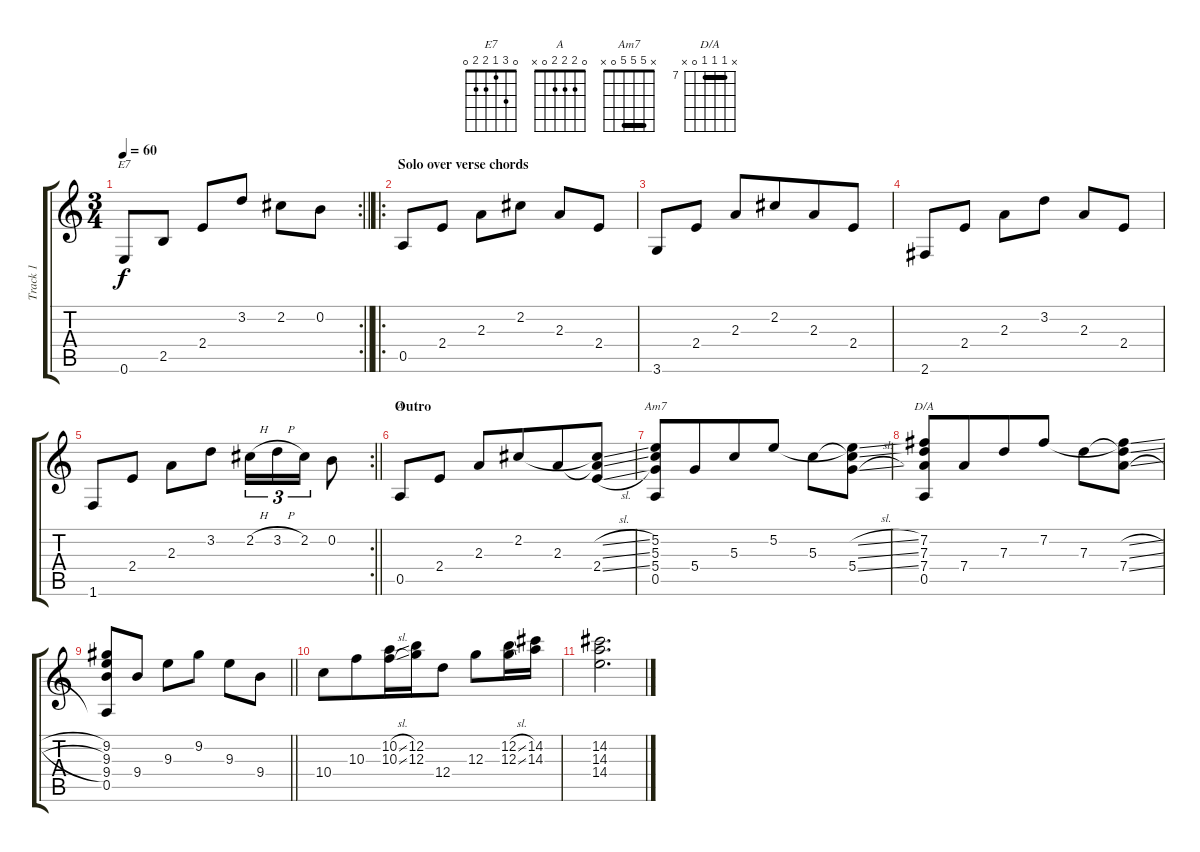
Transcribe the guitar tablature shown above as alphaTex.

\track ("Track 1" "Track 1") {instrument acousticguitarsteel}
\staff {score tabs}
\tuning (E4 B3 G3 D3 A2 E2) {hide}
\chord ("E7" 0 3 1 2 2 0)
\chord ("A" 0 2 2 2 0 x)
\chord ("Am7" x 5 5 5 0 x) {barre 5}
\chord ("D/A" x 7 7 7 0 x) {firstfret 7 barre 7}
\rc 2
\ts (3 4)
\tempo 60
\clef g2
\barLineRight lightlight
\ks c
0.6.8{ch "E7" dy f} 2.5.8 2.4.8 3.2.8 2.2.8 0.2.8 |
\ro
\section ("" "Solo over verse chords")
0.5.8{beam merge} 2.4.8 2.3.8 2.2.8 2.3.8{beam merge} 2.4.8 |
3.6.8{beam merge} 2.4.8 2.3.8{beam merge} 2.2.8{beam merge} 2.3.8 2.4.8 |
2.6.8 2.4.8 2.3.8{beam merge} 3.2.8 2.3.8{beam merge} 2.4.8 |
\rc 2
\barLineRight lightlight
1.6.8 2.4.8 2.3.8 3.2.8 2.2{h}.16{tu (3 2) beam merge} 3.2{h}.16{tu (3 2)} 2.2.16{tu (3 2)} 0.2.8 |
\section ("" "Outro")
0.5.8{ch "A" beam merge} 2.4.8 2.3.8 2.2.8{beam merge} 2.3.8 (2.2{sl t} 2.3{sl t} 2.4{sl}).8 |
(5.2 5.3 5.4 0.5).8{ch "Am7"} 5.4.8{beam merge} 5.3.8{beam merge} 5.2.8 5.3.8{beam merge} (5.2{sl t} 5.3{sl t} 5.4{sl}).8 |
(7.2 7.3 7.4 0.5).8{ch "D/A"} 7.4.8{beam merge} 7.3.8 7.2.8 7.3.8{beam merge} (7.2{sl t} 7.3{sl t} 7.4{sl}).8 |
\barLineRight lightlight
(9.2 9.3 9.4 0.5).8 9.4.8 9.3.8 9.2.8 9.3.8 9.4.8 |
10.4.8 10.3.8{beam merge} (10.2{sl} 10.3{sl}).16{beam merge} (12.2 12.3).16 12.4.8 12.3.8 (12.2{sl} 12.3{sl}).16{beam merge} (14.2 14.3).16 |
(14.2 14.3 14.4).2{d}
